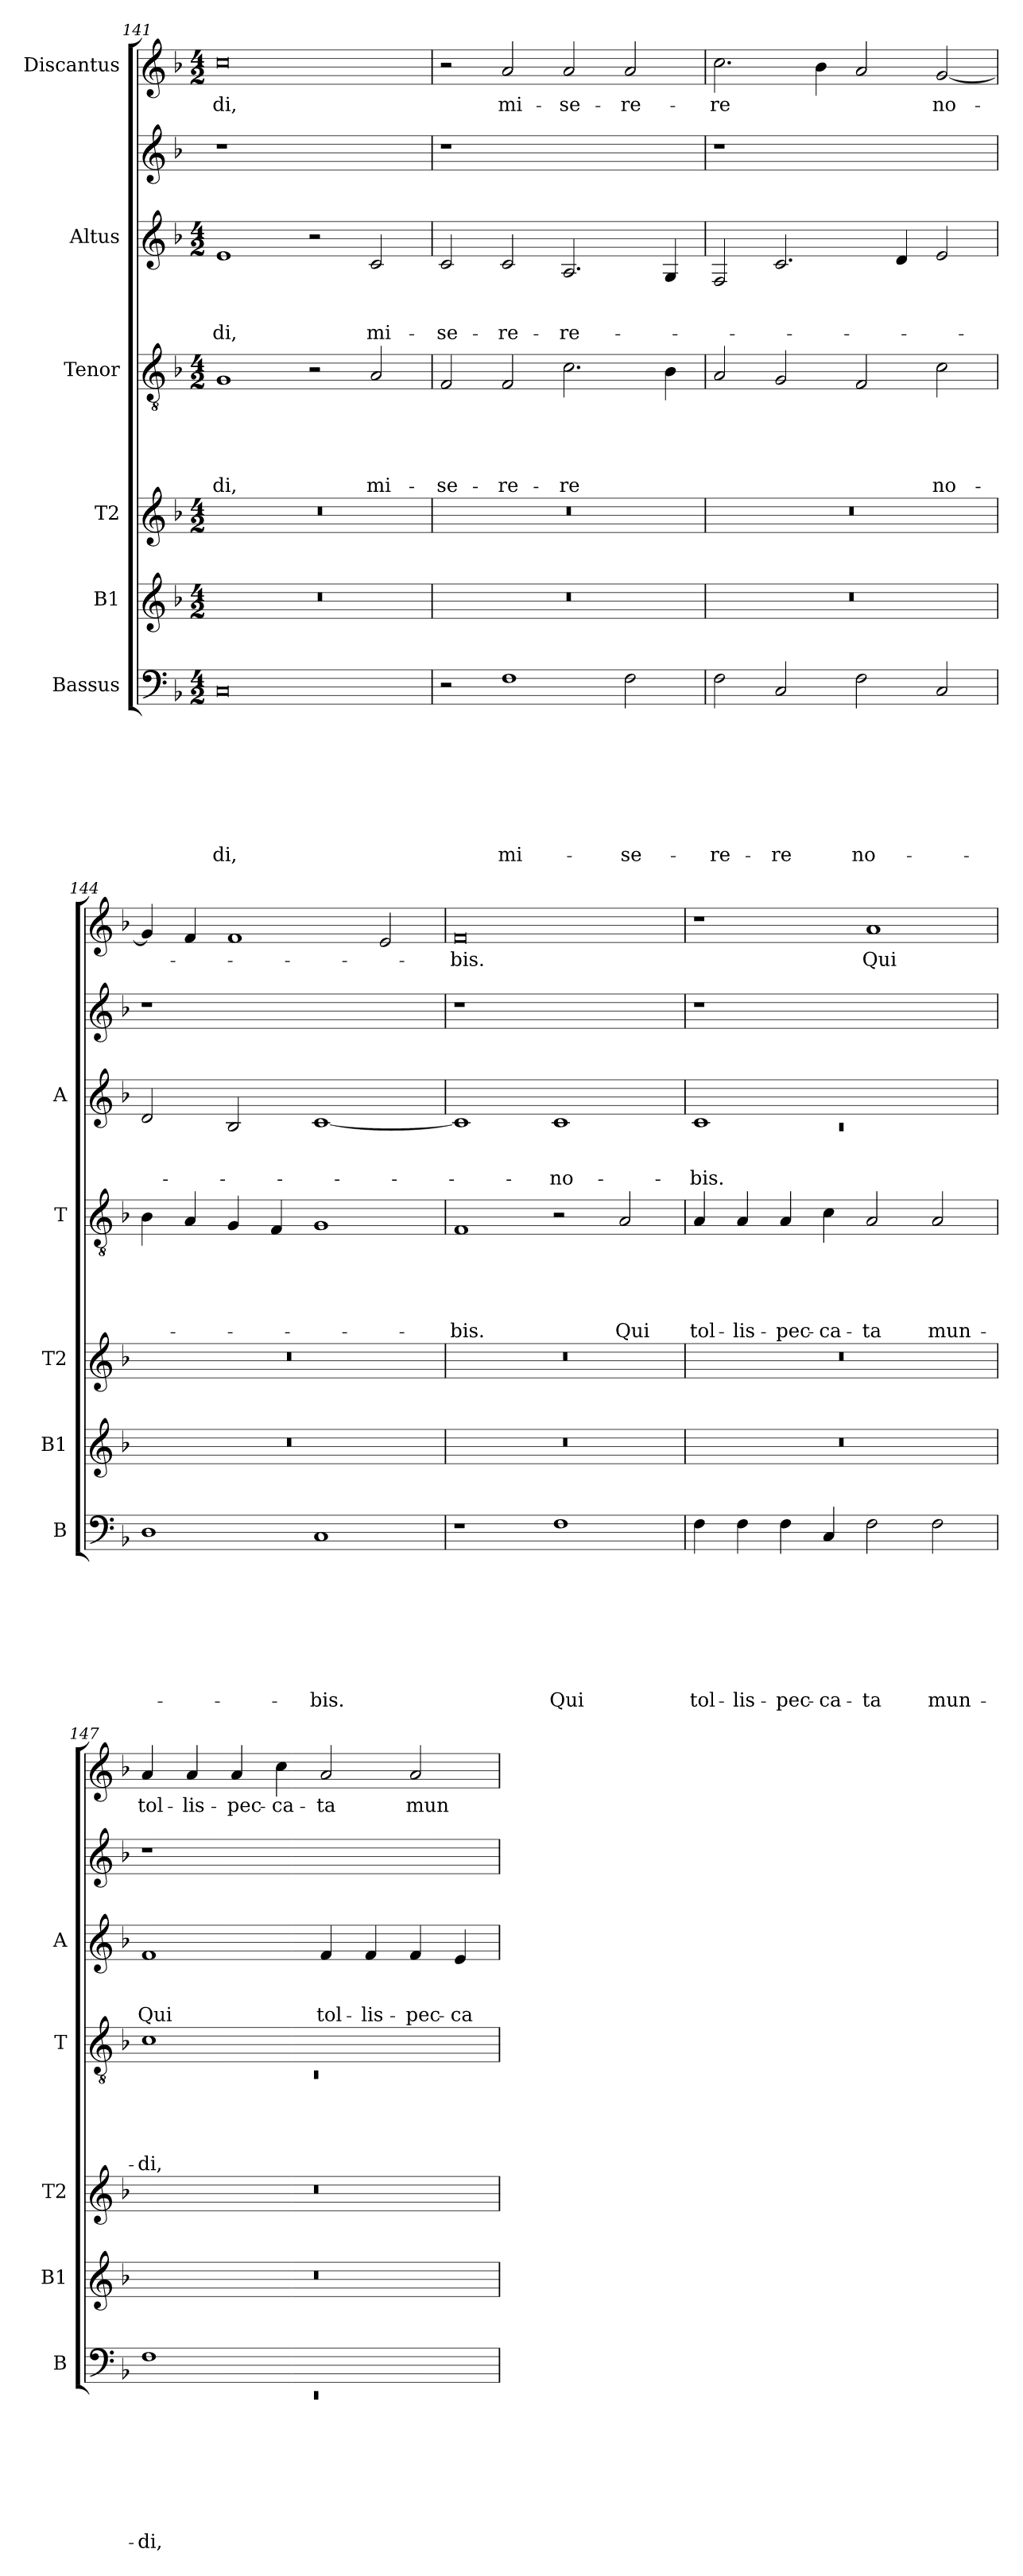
**kern	**text	**text	**text	**text	**text	**text	**text	**text	**kern	**kern	**kern	**text	**text	**text	**text	**text	**kern	**text	**text	**text	**kern	**kern	**text
*part7	*part7	*part7	*part7	*part7	*part7	*part7	*part7	*part7	*part6	*part5	*part4	*part4	*part4	*part4	*part4	*part4	*part3	*part3	*part3	*part3	*part2	*part1	*part1
*staff7	*staff7	*staff7	*staff7	*staff7	*staff7	*staff7	*staff7	*staff7	*staff6	*staff5	*staff4	*staff4	*staff4	*staff4	*staff4	*staff4	*staff3	*staff3	*staff3	*staff3	*staff2	*staff1	*staff1
*I"Bassus	*	*	*	*	*	*	*	*	*I"B1	*I"T2	*I"Tenor	*	*	*	*	*	*I"Altus	*	*	*	*	*I"Discantus	*
*I'B	*	*	*	*	*	*	*	*	*I'B1	*I'T2	*I'T	*	*	*	*	*	*I'A	*	*	*	*	*	*
*clefF4	*	*	*	*	*	*	*	*	*clefG2	*clefG2	*clefGv2	*	*	*	*	*	*clefG2	*	*	*	*clefG2	*clefG2	*
*k[b-]	*	*	*	*	*	*	*	*	*k[b-]	*k[b-]	*k[b-]	*	*	*	*	*	*k[b-]	*	*	*	*k[b-]	*k[b-]	*
*F:	*	*	*	*	*	*	*	*	*F:	*F:	*F:	*	*	*	*	*	*F:	*	*	*	*F:	*F:	*
*M4/2	*	*	*	*	*	*	*	*	*M4/2	*M4/2	*M4/2	*	*	*	*	*	*M4/2	*	*	*	*	*M4/2	*
=141	=141	=141	=141	=141	=141	=141	=141	=141	=141	=141	=141	=141	=141	=141	=141	=141	=141	=141	=141	=141	=141	=141	=141
!	!	!	!	!	!	!	!	!LO:LY:b:rj	!	!	!	!	!	!	!	!LO:LY:b	!	!	!	!LO:LY:b	!	!	!LO:LY:b:rj
0C	.	.	.	.	.	.	.	-di,	0r	0r	1G	.	.	.	.	-di,	1e	.	.	-di,	1r	0cc	-di,
.	.	.	.	.	.	.	.	.	.	.	2r	.	.	.	.	.	2r	.	.	.	1ryy	.	.
!	!	!	!	!	!	!	!	!	!	!	!	!	!	!	!	!LO:LY:b	!	!	!	!LO:LY:b	!	!	!
.	.	.	.	.	.	.	.	.	.	.	2A/	.	.	.	.	mi-	2c/	.	.	mi-	.	.	.
=142	=142	=142	=142	=142	=142	=142	=142	=142	=142	=142	=142	=142	=142	=142	=142	=142	=142	=142	=142	=142	=142	=142	=142
!	!	!	!	!	!	!	!	!	!	!	!	!	!	!	!	!LO:LY:b	!	!	!	!LO:LY:b	!	!	!
2r	.	.	.	.	.	.	.	.	0r	0r	2F/	.	.	.	.	-se-	2c/	.	.	-se-	1r	2r	.
!	!	!	!	!	!	!	!	!LO:LY:b	!	!	!	!	!	!	!	!LO:LY:b	!	!	!	!LO:LY:b	!	!	!LO:LY:b
1F	.	.	.	.	.	.	.	mi-	.	.	2F/	.	.	.	.	-re-	2c/	.	.	-re-	.	2a/	mi-
!	!	!	!	!	!	!	!	!	!	!	!	!	!	!	!	!LO:LY:b	!	!	!	!LO:LY:b	!	!	!LO:LY:b
.	.	.	.	.	.	.	.	.	.	.	2.c\	.	.	.	.	-re	2.A/	.	.	-re-	1ryy	2a/	-se-
!	!	!	!	!	!	!	!	!LO:LY:b	!	!	!	!	!	!	!	!	!	!	!	!	!	!	!LO:LY:b
2F\	.	.	.	.	.	.	.	-se-	.	.	.	.	.	.	.	.	.	.	.	.	.	2a/	-re-
.	.	.	.	.	.	.	.	.	.	.	4B-\	.	.	.	.	.	4G/	.	.	.	.	.	.
=143	=143	=143	=143	=143	=143	=143	=143	=143	=143	=143	=143	=143	=143	=143	=143	=143	=143	=143	=143	=143	=143	=143	=143
!	!	!	!	!	!	!	!	!LO:LY:b	!	!	!	!	!	!	!	!	!	!	!	!	!	!	!LO:LY:b
2F\	.	.	.	.	.	.	.	-re-	0r	0r	2A/	.	.	.	.	.	2F/	.	.	.	1r	2.cc\	-re
!	!	!	!	!	!	!	!	!LO:LY:b	!	!	!	!	!	!	!	!	!	!	!	!	!	!	!
2C/	.	.	.	.	.	.	.	-re	.	.	2G/	.	.	.	.	.	2.c/	.	.	.	.	.	.
.	.	.	.	.	.	.	.	.	.	.	.	.	.	.	.	.	.	.	.	.	.	4b-\	.
!	!	!	!	!	!	!	!	!LO:LY:b	!	!	!	!	!	!	!	!	!	!	!	!	!	!	!
2F\	.	.	.	.	.	.	.	no-	.	.	2F/	.	.	.	.	.	.	.	.	.	1ryy	2a/	.
.	.	.	.	.	.	.	.	.	.	.	.	.	.	.	.	.	4d/	.	.	.	.	.	.
!	!	!	!	!	!	!	!	!	!	!	!	!	!	!	!	!LO:LY:b	!	!	!	!	!	!	!LO:LY:b
2C/	.	.	.	.	.	.	.	.	.	.	2c\	.	.	.	.	no-	2e/	.	.	.	.	[<2g/	no-
=144	=144	=144	=144	=144	=144	=144	=144	=144	=144	=144	=144	=144	=144	=144	=144	=144	=144	=144	=144	=144	=144	=144	=144
1D	.	.	.	.	.	.	.	.	0r	0r	4B-\	.	.	.	.	.	2d/	.	.	.	1r	4g/]	.
.	.	.	.	.	.	.	.	.	.	.	4A/	.	.	.	.	.	.	.	.	.	.	4f/	.
.	.	.	.	.	.	.	.	.	.	.	4G/	.	.	.	.	.	2B-/	.	.	.	.	1f	.
.	.	.	.	.	.	.	.	.	.	.	4F/	.	.	.	.	.	.	.	.	.	.	.	.
!	!	!	!	!	!	!	!	!LO:LY:b	!	!	!	!	!	!	!	!	!	!	!	!	!	!	!
1C	.	.	.	.	.	.	.	-bis.	.	.	1G	.	.	.	.	.	[<1c	.	.	.	1ryy	.	.
.	.	.	.	.	.	.	.	.	.	.	.	.	.	.	.	.	.	.	.	.	.	2e/	.
=145	=145	=145	=145	=145	=145	=145	=145	=145	=145	=145	=145	=145	=145	=145	=145	=145	=145	=145	=145	=145	=145	=145	=145
!	!	!	!	!	!	!	!	!	!	!	!	!	!	!	!	!LO:LY:b	!	!	!	!	!	!	!LO:LY:b:rj
1r	.	.	.	.	.	.	.	.	0r	0r	1F	.	.	.	.	-bis.	1c]	.	.	.	1r	0f	-bis.
!	!	!	!	!	!	!	!	!LO:LY:b	!	!	!	!	!	!	!	!	!	!	!	!LO:LY:b	!	!	!
1F	.	.	.	.	.	.	.	Qui	.	.	2r	.	.	.	.	.	1c	.	.	-no-	1ryy	.	.
!	!	!	!	!	!	!	!	!	!	!	!	!	!	!	!	!LO:LY:b	!	!	!	!	!	!	!
.	.	.	.	.	.	.	.	.	.	.	2A/	.	.	.	.	Qui	.	.	.	.	.	.	.
!!LO:LB:g=z
=146	=146	=146	=146	=146	=146	=146	=146	=146	=146	=146	=146	=146	=146	=146	=146	=146	=146	=146	=146	=146	=146	=146	=146
*	*	*	*	*	*	*	*	*	*	*	*	*	*	*	*	*	*^	*	*	*	*	*	*
!	!	!	!	!	!	!	!	!LO:LY:b	!	!	!	!	!	!	!	!LO:LY:b	!	!LO:N:vis=1	!	!	!LO:LY:b	!	!	!
4F\	.	.	.	.	.	.	.	tol-	0r	0r	4A/	.	.	.	.	tol-	1c	0rc	.	.	-bis.	1r	1r	.
!	!	!	!	!	!	!	!	!LO:LY:b	!	!	!	!	!	!	!	!LO:LY:b	!	!	!	!	!	!	!	!
4F\	.	.	.	.	.	.	.	-lis-	.	.	4A/	.	.	.	.	-lis-	.	.	.	.	.	.	.	.
!	!	!	!	!	!	!	!	!LO:LY:b	!	!	!	!	!	!	!	!LO:LY:b	!	!	!	!	!	!	!	!
4F\	.	.	.	.	.	.	.	-pec-	.	.	4A/	.	.	.	.	-pec-	.	.	.	.	.	.	.	.
!	!	!	!	!	!	!	!	!LO:LY:b:rj	!	!	!	!	!	!	!	!LO:LY:b:rj	!	!	!	!	!	!	!	!
4C/	.	.	.	.	.	.	.	-ca-	.	.	4c\	.	.	.	.	-ca-	.	.	.	.	.	.	.	.
!	!	!	!	!	!	!	!	!LO:LY:b:rj	!	!	!	!	!	!	!	!LO:LY:b:rj	!	!	!	!	!	!	!	!LO:LY:b
2F\	.	.	.	.	.	.	.	-ta	.	.	2A/	.	.	.	.	-ta	1ryy	.	.	.	.	1ryy	1a	Qui
!	!	!	!	!	!	!	!	!LO:LY:b	!	!	!	!	!	!	!	!LO:LY:b	!	!	!	!	!	!	!	!
2F\	.	.	.	.	.	.	.	mun-	.	.	2A/	.	.	.	.	mun-	.	.	.	.	.	.	.	.
*	*	*	*	*	*	*	*	*	*	*	*	*	*	*	*	*	*v	*v	*	*	*	*	*	*
=147	=147	=147	=147	=147	=147	=147	=147	=147	=147	=147	=147	=147	=147	=147	=147	=147	=147	=147	=147	=147	=147	=147	=147
*^	*	*	*	*	*	*	*	*	*	*	*^	*	*	*	*	*	*	*	*	*	*	*	*
!	!LO:N:vis=1	!	!	!	!	!	!	!	!LO:LY:b	!	!	!	!LO:N:vis=1	!	!	!	!	!LO:LY:b	!	!	!	!LO:LY:b	!	!	!LO:LY:b
1F	0rEE	.	.	.	.	.	.	.	-di,	0r	0r	1c	0rC	.	.	.	.	-di,	1f	.	.	Qui	1r	4a/	tol-
!	!	!	!	!	!	!	!	!	!	!	!	!	!	!	!	!	!	!	!	!	!	!	!	!	!LO:LY:b
.	.	.	.	.	.	.	.	.	.	.	.	.	.	.	.	.	.	.	.	.	.	.	.	4a/	-lis-
!	!	!	!	!	!	!	!	!	!	!	!	!	!	!	!	!	!	!	!	!	!	!	!	!	!LO:LY:b
.	.	.	.	.	.	.	.	.	.	.	.	.	.	.	.	.	.	.	.	.	.	.	.	4a/	-pec-
!	!	!	!	!	!	!	!	!	!	!	!	!	!	!	!	!	!	!	!	!	!	!	!	!	!LO:LY:b:rj
.	.	.	.	.	.	.	.	.	.	.	.	.	.	.	.	.	.	.	.	.	.	.	.	4cc\	-ca-
!	!	!	!	!	!	!	!	!	!	!	!	!	!	!	!	!	!	!	!	!	!	!LO:LY:b	!	!	!LO:LY:b:rj
1ryy	.	.	.	.	.	.	.	.	.	.	.	1ryy	.	.	.	.	.	.	4f/	.	.	tol-	1ryy	2a/	-ta
!	!	!	!	!	!	!	!	!	!	!	!	!	!	!	!	!	!	!	!	!	!	!LO:LY:b	!	!	!
.	.	.	.	.	.	.	.	.	.	.	.	.	.	.	.	.	.	.	4f/	.	.	-lis-	.	.	.
!	!	!	!	!	!	!	!	!	!	!	!	!	!	!	!	!	!	!	!	!	!	!LO:LY:b	!	!	!LO:LY:b
.	.	.	.	.	.	.	.	.	.	.	.	.	.	.	.	.	.	.	4f/	.	.	-pec-	.	2a/	mun-
!	!	!	!	!	!	!	!	!	!	!	!	!	!	!	!	!	!	!	!	!	!	!LO:LY:b:rj	!	!	!
.	.	.	.	.	.	.	.	.	.	.	.	.	.	.	.	.	.	.	4e/	.	.	-ca-	.	.	.
*v	*v	*	*	*	*	*	*	*	*	*	*	*v	*v	*	*	*	*	*	*	*	*	*	*	*	*
=	=	=	=	=	=	=	=	=	=	=	=	=	=	=	=	=	=	=	=	=	=	=	=
*-	*-	*-	*-	*-	*-	*-	*-	*-	*-	*-	*-	*-	*-	*-	*-	*-	*-	*-	*-	*-	*-	*-	*-
